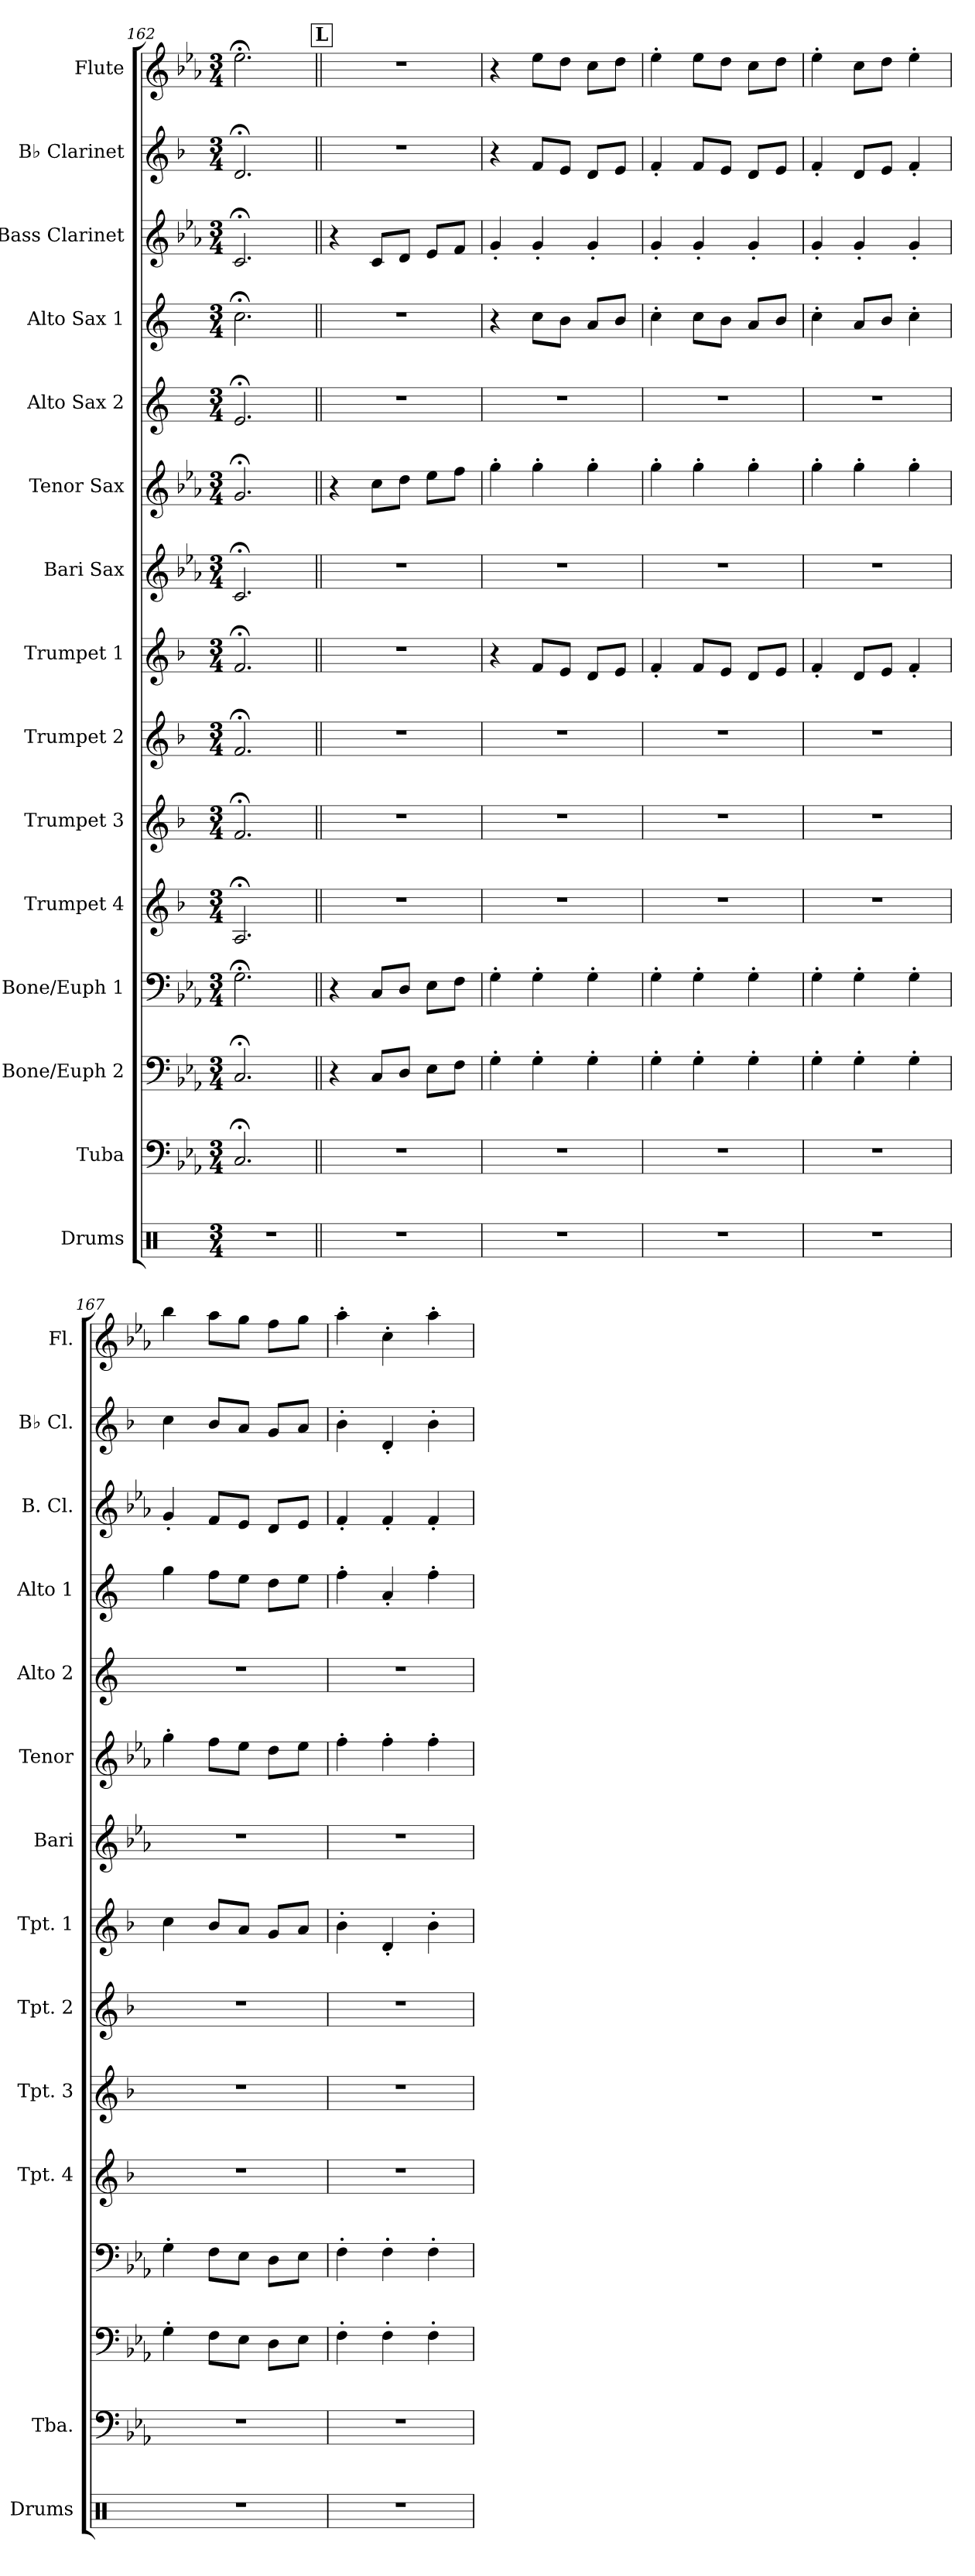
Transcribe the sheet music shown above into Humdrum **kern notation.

**kern	**kern	**kern	**kern	**kern	**kern	**kern	**kern	**kern	**kern	**kern	**kern	**kern	**kern	**kern
*part15	*part14	*part13	*part12	*part11	*part10	*part9	*part8	*part7	*part6	*part5	*part4	*part3	*part2	*part1
*staff15	*staff14	*staff13	*staff12	*staff11	*staff10	*staff9	*staff8	*staff7	*staff6	*staff5	*staff4	*staff3	*staff2	*staff1
*I"Drums	*I"Tuba	*I"Bone/Euph 2	*I"Bone/Euph 1	*I"Trumpet 4	*I"Trumpet 3	*I"Trumpet 2	*I"Trumpet 1	*I"Bari Sax	*I"Tenor Sax	*I"Alto Sax 2	*I"Alto Sax 1	*I"Bass Clarinet	*I"B♭ Clarinet	*I"Flute
*I'Drums	*I'Tba.	*	*	*I'Tpt. 4	*I'Tpt. 3	*I'Tpt. 2	*I'Tpt. 1	*I'Bari	*I'Tenor	*I'Alto 2	*I'Alto 1	*I'B. Cl.	*I'B♭ Cl.	*I'Fl.
*clefX	*clefF4	*clefF4	*clefF4	*clefG2	*clefG2	*clefG2	*clefG2	*clefG2	*clefG2	*clefG2	*clefG2	*clefG2	*clefG2	*clefG2
*	*	*	*	*ITrd1c2	*ITrd1c2	*ITrd1c2	*ITrd1c2	*ITrd12c21	*ITrd8c14	*ITrd5c9	*ITrd5c9	*ITrd8c14	*ITrd1c2	*
*k[]	*k[b-e-a-]	*k[b-e-a-]	*k[b-e-a-]	*k[b-e-a-]	*k[b-e-a-]	*k[b-e-a-]	*k[b-e-a-]	*k[b-e-a-]	*k[b-e-a-]	*k[b-e-a-]	*k[b-e-a-]	*k[b-e-a-]	*k[b-e-a-]	*k[b-e-a-]
*M3/4	*M3/4	*M3/4	*M3/4	*M3/4	*M3/4	*M3/4	*M3/4	*M3/4	*M3/4	*M3/4	*M3/4	*M3/4	*M3/4	*M3/4
=162	=162	=162	=162	=162	=162	=162	=162	=162	=162	=162	=162	=162	=162	=162
2.r	2.C;</	2.C;</	2.G;<\	2.G;</	2.e-;</	2.e-;</	2.e-;</	2.C;</	2.G;</	2.G;</	2.e-;<\	2.C;</	2.c;</	2.ee-;<\
!!LO:REH:place=s1:a:B:fs=14:t=L
=163||	=163||	=163||	=163||	=163||	=163||	=163||	=163||	=163||	=163||	=163||	=163||	=163||	=163||	=163||
2.r	2.r	4r	4r	2.r	2.r	2.r	2.r	2.r	4r	2.r	2.r	4r	2.r	2.r
.	.	8C/L	8C/L	.	.	.	.	.	8c\L	.	.	8C/L	.	.
.	.	8D/J	8D/J	.	.	.	.	.	8d\J	.	.	8D/J	.	.
.	.	8E-\L	8E-\L	.	.	.	.	.	8e-\L	.	.	8E-/L	.	.
.	.	8F\J	8F\J	.	.	.	.	.	8f\J	.	.	8F/J	.	.
=164	=164	=164	=164	=164	=164	=164	=164	=164	=164	=164	=164	=164	=164	=164
2.r	2.r	4G'\	4G'\	2.r	2.r	2.r	4r	2.r	4g'\	2.r	4r	4G'/	4r	4r
.	.	4G'\	4G'\	.	.	.	8e-/L	.	4g'\	.	8e-\L	4G'/	8e-/L	8ee-\L
.	.	.	.	.	.	.	8d/J	.	.	.	8d\J	.	8d/J	8dd\J
.	.	4G'\	4G'\	.	.	.	8c/L	.	4g'\	.	8c/L	4G'/	8c/L	8cc\L
.	.	.	.	.	.	.	8d/J	.	.	.	8d/J	.	8d/J	8dd\J
=165	=165	=165	=165	=165	=165	=165	=165	=165	=165	=165	=165	=165	=165	=165
2.r	2.r	4G'\	4G'\	2.r	2.r	2.r	4e-'/	2.r	4g'\	2.r	4e-'\	4G'/	4e-'/	4ee-'\
.	.	4G'\	4G'\	.	.	.	8e-/L	.	4g'\	.	8e-\L	4G'/	8e-/L	8ee-\L
.	.	.	.	.	.	.	8d/J	.	.	.	8d\J	.	8d/J	8dd\J
.	.	4G'\	4G'\	.	.	.	8c/L	.	4g'\	.	8c/L	4G'/	8c/L	8cc\L
.	.	.	.	.	.	.	8d/J	.	.	.	8d/J	.	8d/J	8dd\J
=166	=166	=166	=166	=166	=166	=166	=166	=166	=166	=166	=166	=166	=166	=166
2.r	2.r	4G'\	4G'\	2.r	2.r	2.r	4e-'/	2.r	4g'\	2.r	4e-'\	4G'/	4e-'/	4ee-'\
.	.	4G'\	4G'\	.	.	.	8c/L	.	4g'\	.	8c/L	4G'/	8c/L	8cc\L
.	.	.	.	.	.	.	8d/J	.	.	.	8d/J	.	8d/J	8dd\J
.	.	4G'\	4G'\	.	.	.	4e-'/	.	4g'\	.	4e-'\	4G'/	4e-'/	4ee-'\
=167	=167	=167	=167	=167	=167	=167	=167	=167	=167	=167	=167	=167	=167	=167
2.r	2.r	4G'\	4G'\	2.r	2.r	2.r	4b-\	2.r	4g'\	2.r	4b-\	4G'/	4b-\	4bb-\
.	.	8F\L	8F\L	.	.	.	8a-/L	.	8f\L	.	8a-\L	8F/L	8a-/L	8aa-\L
.	.	8E-\J	8E-\J	.	.	.	8g/J	.	8e-\J	.	8g\J	8E-/J	8g/J	8gg\J
.	.	8D\L	8D\L	.	.	.	8f/L	.	8d\L	.	8f\L	8D/L	8f/L	8ff\L
.	.	8E-\J	8E-\J	.	.	.	8g/J	.	8e-\J	.	8g\J	8E-/J	8g/J	8gg\J
=168	=168	=168	=168	=168	=168	=168	=168	=168	=168	=168	=168	=168	=168	=168
2.r	2.r	4F'\	4F'\	2.r	2.r	2.r	4a-'\	2.r	4f'\	2.r	4a-'\	4F'/	4a-'\	4aa-'\
.	.	4F'\	4F'\	.	.	.	4c'/	.	4f'\	.	4c'/	4F'/	4c'/	4cc'\
.	.	4F'\	4F'\	.	.	.	4a-'\	.	4f'\	.	4a-'\	4F'/	4a-'\	4aa-'\
=	=	=	=	=	=	=	=	=	=	=	=	=	=	=
*-	*-	*-	*-	*-	*-	*-	*-	*-	*-	*-	*-	*-	*-	*-
